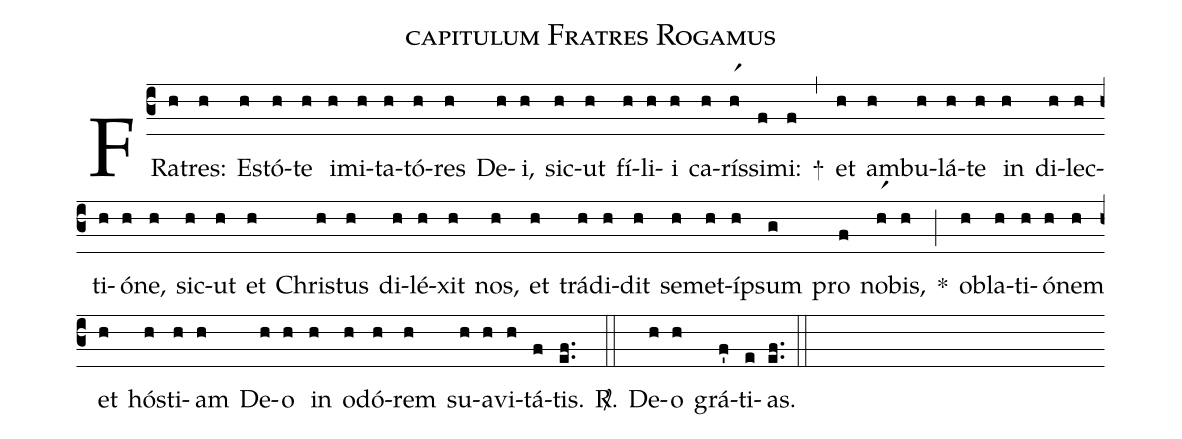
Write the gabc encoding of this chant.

name: capitulum Fratres Rogamus;
%%
(c3)
FRa(h)tres:(h) Es(h)tó(h)te(h) i(h)mi(h)ta(h)tó(h)res(h) De(h)i,(h) sic(h)ut(h) fí(h)li(h)i(h) ca(h)rís(hr1)si(f)mi:(f) +(,)
et(h) am(h)bu(h)lá(h)te(h) in(h) di(h)lec(h)ti(h)ó(h)ne,(h) sic(h)ut(h) et(h) Chris(h)tus(h) di(h)lé(h)xit(h) nos,(h) et(h) trá(h)di(h)dit(h) se(h)met(h)íp(h)sum(g) pro(f) no(hr1)bis,(h) *(;)
ob(h)la(h)ti(h)ó(h)nem(h) et(h) hós(h)ti(h)am(h) De(h)o(h) in(h) o(h)dó(h)rem(h) su(h)a(h)vi(h)tá(f)tis.(ef..) <sp>R/</sp>.(::)
De(h)o(h) grá(f')ti(e)as.(e.f.) (::)
